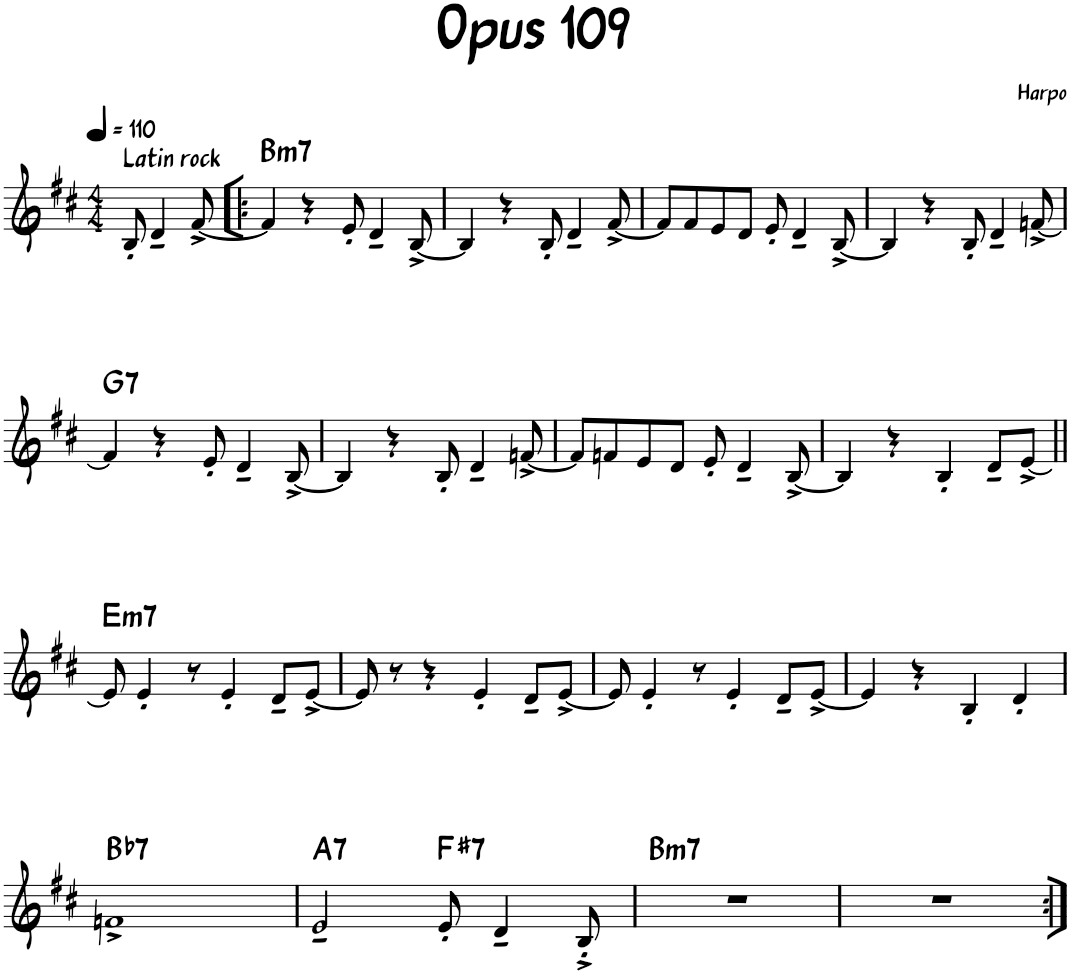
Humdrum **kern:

**kern	**harte
*part1	*part1
*staff1	*
*I"Piano	*
*I'Pno.	*
*clefG2	*
*k[f#c#]	*
*M4/4	*
*MM110	*
=	=
!LO:TX:a:B:t=Latin rock	!
8B'/	.
4d~/	.
[8f#^/	.
=1!|:	=1!|:
!	!LO:H:kt=m7
4f#/]	B:min7
4r	.
8e'/	.
4d~/	.
[8B^/	.
=2	=2
4B/]	.
4r	.
8B'/	.
4d~/	.
[8f#^/	.
=3	=3
8f#/L]	.
8f#/	.
8e/	.
8d/J	.
8e'/	.
4d~/	.
[8B^/	.
=4	=4
4B/]	.
4r	.
8B'/	.
4d~/	.
[8fn^/	.
!!LO:LB:g=z
=5	=5
!	!LO:H:kt=7
4f/]	G:7
4r	.
8e'/	.
4d~/	.
[8B^/	.
=6	=6
4B/]	.
4r	.
8B'/	.
4d~/	.
[8fn^/	.
=7	=7
8f/L]	.
8fn/	.
8e/	.
8d/J	.
8e'/	.
4d~/	.
[8B^/	.
=8	=8
4B/]	.
4r	.
4B'/	.
8d~/L	.
[8e^/J	.
!!LO:LB:g=z
=9||	=9||
!	!LO:H:kt=m7
8e/]	E:min7
4e'/	.
8r	.
4e'/	.
8d~/L	.
[8e^/J	.
=10	=10
8e/]	.
8r	.
4r	.
4e'/	.
8d~/L	.
[8e^/J	.
=11	=11
8e/]	.
4e'/	.
8r	.
4e'/	.
8d~/L	.
[8e^/J	.
=12	=12
4e/]	.
4r	.
4B'/	.
4d'/	.
!!LO:LB:g=z
=13	=13
!	!LO:H:kt=7
1fn^	Bb:7
=14	=14
!	!LO:H:kt=7
2e~/	A:7
!	!LO:H:kt=7
8e'/	F#:7
4d~/	.
8B'^/	.
=15	=15
!	!LO:H:kt=m7
1r	B:min7
=16	=16
1r	.
=:|!	=:|!
*-	*-
